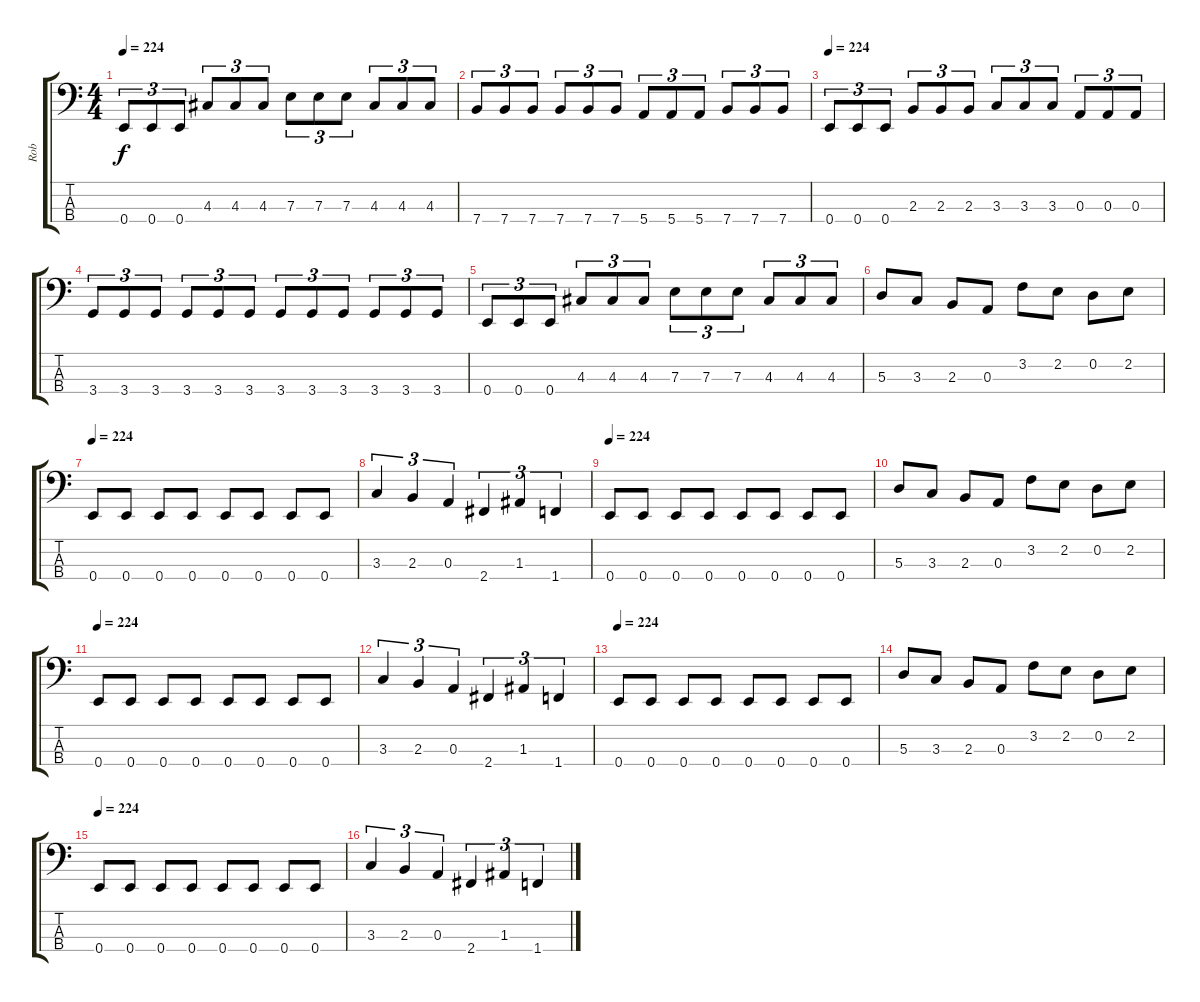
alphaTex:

\track ("Rob" "Rob") {instrument electricbassfinger}
\staff {score tabs}
\tuning (G2 D2 A1 E1) {hide}
\ts (4 4)
\tempo 224
\clef f4
\ks c
0.4.8{tu (3 2) dy f} 0.4.8{tu (3 2)} 0.4.8{tu (3 2)} 4.3.8{tu (3 2)} 4.3.8{tu (3 2)} 4.3.8{tu (3 2)} 7.3.8{tu (3 2)} 7.3.8{tu (3 2)} 7.3.8{tu (3 2)} 4.3.8{tu (3 2)} 4.3.8{tu (3 2)} 4.3.8{tu (3 2)} |
7.4.8{tu (3 2)} 7.4.8{tu (3 2)} 7.4.8{tu (3 2)} 7.4.8{tu (3 2)} 7.4.8{tu (3 2)} 7.4.8{tu (3 2)} 5.4.8{tu (3 2)} 5.4.8{tu (3 2)} 5.4.8{tu (3 2)} 7.4.8{tu (3 2)} 7.4.8{tu (3 2)} 7.4.8{tu (3 2)} |
\tempo 224
0.4.8{tu (3 2)} 0.4.8{tu (3 2)} 0.4.8{tu (3 2)} 2.3.8{tu (3 2)} 2.3.8{tu (3 2)} 2.3.8{tu (3 2)} 3.3.8{tu (3 2)} 3.3.8{tu (3 2)} 3.3.8{tu (3 2)} 0.3.8{tu (3 2)} 0.3.8{tu (3 2)} 0.3.8{tu (3 2)} |
3.4.8{tu (3 2)} 3.4.8{tu (3 2)} 3.4.8{tu (3 2)} 3.4.8{tu (3 2)} 3.4.8{tu (3 2)} 3.4.8{tu (3 2)} 3.4.8{tu (3 2)} 3.4.8{tu (3 2)} 3.4.8{tu (3 2)} 3.4.8{tu (3 2)} 3.4.8{tu (3 2)} 3.4.8{tu (3 2)} |
0.4.8{tu (3 2)} 0.4.8{tu (3 2)} 0.4.8{tu (3 2)} 4.3.8{tu (3 2)} 4.3.8{tu (3 2)} 4.3.8{tu (3 2)} 7.3.8{tu (3 2)} 7.3.8{tu (3 2)} 7.3.8{tu (3 2)} 4.3.8{tu (3 2)} 4.3.8{tu (3 2)} 4.3.8{tu (3 2)} |
5.3.8 3.3.8 2.3.8 0.3.8 3.2.8 2.2.8 0.2.8 2.2.8 |
\tempo 224
0.4.8 0.4.8 0.4.8 0.4.8 0.4.8 0.4.8 0.4.8 0.4.8 |
3.3.4{tu (3 2)} 2.3.4{tu (3 2)} 0.3.4{tu (3 2)} 2.4.4{tu (3 2)} 1.3.4{tu (3 2)} 1.4.4{tu (3 2)} |
\tempo 224
0.4.8 0.4.8 0.4.8 0.4.8 0.4.8 0.4.8 0.4.8 0.4.8 |
5.3.8 3.3.8 2.3.8 0.3.8 3.2.8 2.2.8 0.2.8 2.2.8 |
\tempo 224
0.4.8 0.4.8 0.4.8 0.4.8 0.4.8 0.4.8 0.4.8 0.4.8 |
3.3.4{tu (3 2)} 2.3.4{tu (3 2)} 0.3.4{tu (3 2)} 2.4.4{tu (3 2)} 1.3.4{tu (3 2)} 1.4.4{tu (3 2)} |
\tempo 224
0.4.8 0.4.8 0.4.8 0.4.8 0.4.8 0.4.8 0.4.8 0.4.8 |
5.3.8 3.3.8 2.3.8 0.3.8 3.2.8 2.2.8 0.2.8 2.2.8 |
\tempo 224
0.4.8 0.4.8 0.4.8 0.4.8 0.4.8 0.4.8 0.4.8 0.4.8 |
3.3.4{tu (3 2)} 2.3.4{tu (3 2)} 0.3.4{tu (3 2)} 2.4.4{tu (3 2)} 1.3.4{tu (3 2)} 1.4.4{tu (3 2)}
